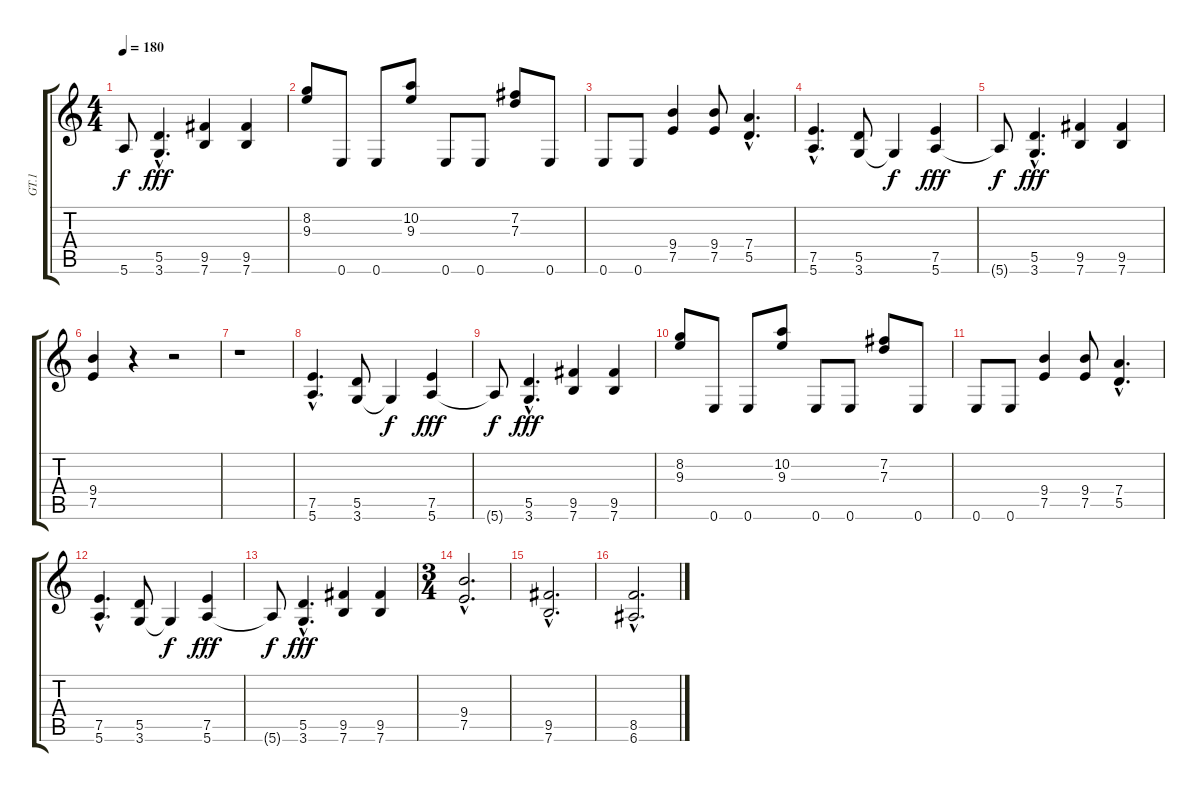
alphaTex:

\track ("GT.1" "GT.1") {instrument distortionguitar}
\staff {score tabs}
\tuning (E4 B3 G3 D3 A2 E2) {hide}
\ts (4 4)
\tempo 180
\clef g2
\ks c
5.6{t}.8{dy f} (5.5{hac} 3.6{hac}).4{d dy fff} (9.5 7.6).4 (9.5 7.6).4 |
(8.2 9.3).8 0.6.8 0.6.8 (10.2 9.3).8 0.6.8 0.6.8 (7.2 7.3).8 0.6.8 |
0.6.8 0.6.8 (9.4 7.5).4 (9.4 7.5).8 (7.4{hac} 5.5{hac}).4{d} |
(7.5{hac} 5.6{hac}).4{d} (5.5 3.6).8 3.6{t}.4{dy f} (7.5 5.6).4{dy fff} |
5.6{t}.8{dy f} (5.5{hac} 3.6{hac}).4{d dy fff} (9.5 7.6).4 (9.5 7.6).4 |
(9.4 7.5).4 r.4 r.2 |
r.1 |
(7.5{hac} 5.6{hac}).4{d} (5.5 3.6).8 3.6{t}.4{dy f} (7.5 5.6).4{dy fff} |
5.6{t}.8{dy f} (5.5{hac} 3.6{hac}).4{d dy fff} (9.5 7.6).4 (9.5 7.6).4 |
(8.2 9.3).8 0.6.8 0.6.8 (10.2 9.3).8 0.6.8 0.6.8 (7.2 7.3).8 0.6.8 |
0.6.8 0.6.8 (9.4 7.5).4 (9.4 7.5).8 (7.4{hac} 5.5{hac}).4{d} |
(7.5{hac} 5.6{hac}).4{d} (5.5 3.6).8 3.6{t}.4{dy f} (7.5 5.6).4{dy fff} |
5.6{t}.8{dy f} (5.5{hac} 3.6{hac}).4{d dy fff} (9.5 7.6).4 (9.5 7.6).4 |
\ts (3 4)
(9.4{hac} 7.5{hac}).2{d} |
(9.5{hac} 7.6{hac}).2{d} |
(8.5{hac} 6.6{hac}).2{d}
